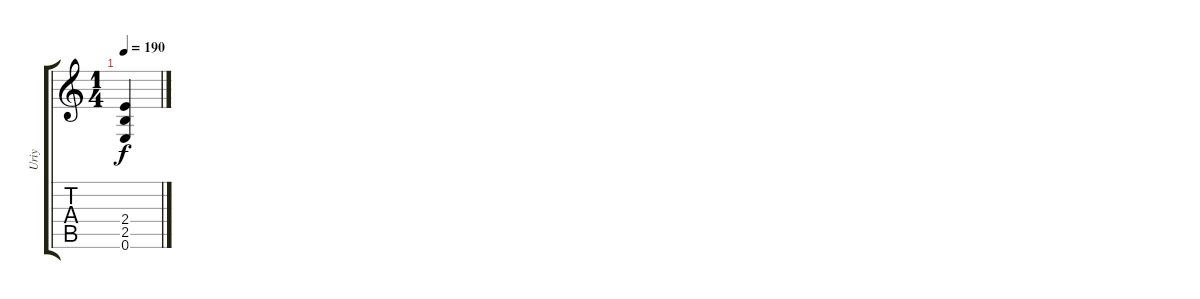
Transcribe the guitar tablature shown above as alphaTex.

\track ("Uriy" "Uriy") {instrument distortionguitar}
\staff {score tabs}
\tuning (E4 B3 G3 D3 A2 E2) {hide}
\ts (1 4)
\tempo 190
\clef g2
\ks c
(2.4 2.5 0.6).4{dy f}
